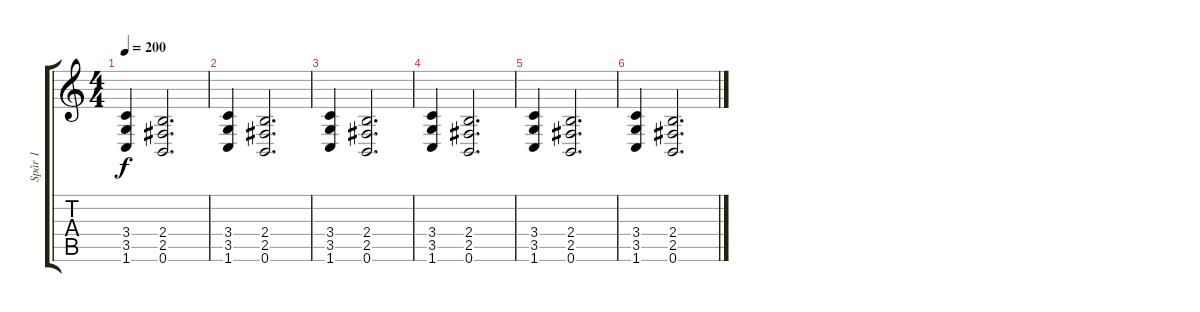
\track ("Spår 1" "Spår 1") {instrument distortionguitar}
\staff {score tabs}
\tuning (A3 Gb3 D3 A2 E2 B1) {hide}
\ts (4 4)
\tempo 200
\clef g2
\ks c
(3.4 3.5 1.6).4{dy f} (2.4 2.5 0.6).2{d} |
(3.4 3.5 1.6).4 (2.4 2.5 0.6).2{d} |
(3.4 3.5 1.6).4 (2.4 2.5 0.6).2{d} |
(3.4 3.5 1.6).4 (2.4 2.5 0.6).2{d} |
(3.4 3.5 1.6).4 (2.4 2.5 0.6).2{d} |
(3.4 3.5 1.6).4 (2.4 2.5 0.6).2{d}
